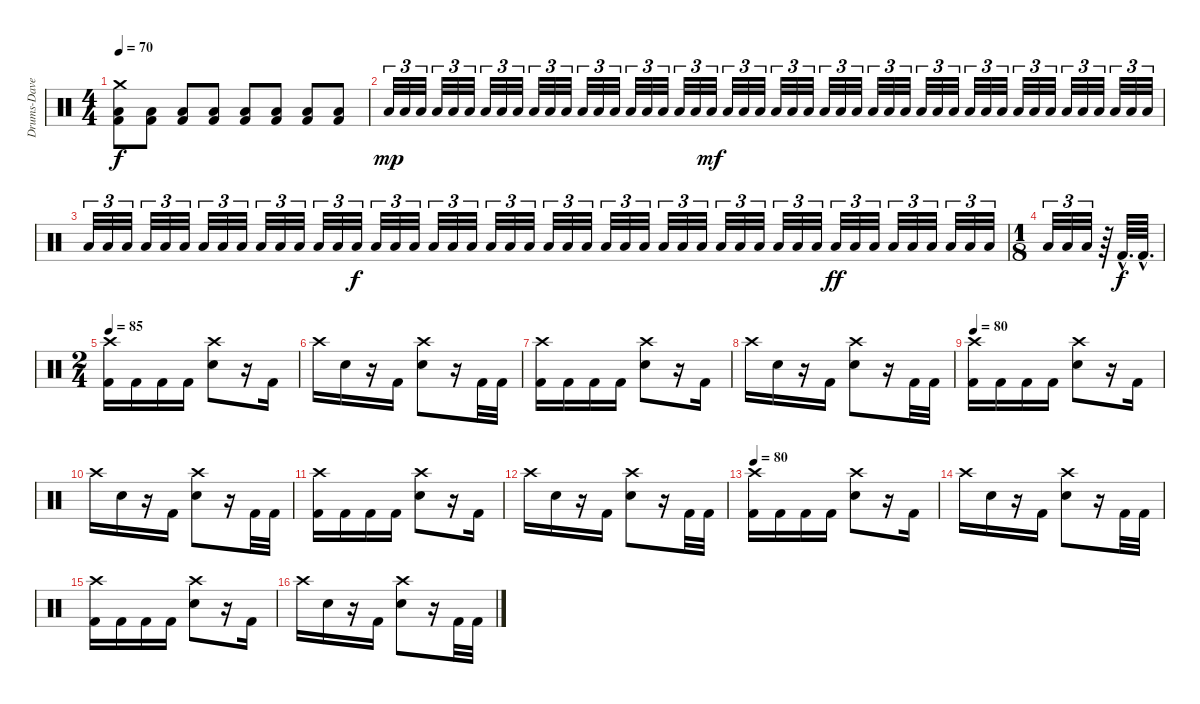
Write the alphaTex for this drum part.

\track ("Drums-Dave McClain-" "Drums-Dave") {instrument percussion}
\staff {score}
\articulation defaults
\ts (4 4)
\tempo 70
\clef neutral
\ks c
("Crash medium (hit)" "Low Floor Tom (hit)" "Kick (hit) 2").8{dy f} ("Low Floor Tom (hit)" "Kick (hit) 2").8 ("Low Floor Tom (hit)" "Kick (hit) 2").8 ("Low Floor Tom (hit)" "Kick (hit) 2").8 ("Low Floor Tom (hit)" "Kick (hit) 2").8 ("Low Floor Tom (hit)" "Kick (hit) 2").8 ("Low Floor Tom (hit)" "Kick (hit) 2").8 ("Low Floor Tom (hit)" "Kick (hit) 2").8 |
"Low Floor Tom (hit)".32{tu (3 2) dy mp} "Low Floor Tom (hit)".32{tu (3 2)} "Low Floor Tom (hit)".32{tu (3 2)} "Low Floor Tom (hit)".32{tu (3 2)} "Low Floor Tom (hit)".32{tu (3 2)} "Low Floor Tom (hit)".32{tu (3 2)} "Low Floor Tom (hit)".32{tu (3 2)} "Low Floor Tom (hit)".32{tu (3 2)} "Low Floor Tom (hit)".32{tu (3 2)} "Low Floor Tom (hit)".32{tu (3 2)} "Low Floor Tom (hit)".32{tu (3 2)} "Low Floor Tom (hit)".32{tu (3 2)} "Low Floor Tom (hit)".32{tu (3 2)} "Low Floor Tom (hit)".32{tu (3 2)} "Low Floor Tom (hit)".32{tu (3 2)} "Low Floor Tom (hit)".32{tu (3 2)} "Low Floor Tom (hit)".32{tu (3 2)} "Low Floor Tom (hit)".32{tu (3 2)} "Low Floor Tom (hit)".32{tu (3 2)} "Low Floor Tom (hit)".32{tu (3 2)} "Low Floor Tom (hit)".32{tu (3 2) dy mf} "Low Floor Tom (hit)".32{tu (3 2)} "Low Floor Tom (hit)".32{tu (3 2)} "Low Floor Tom (hit)".32{tu (3 2)} "Low Floor Tom (hit)".32{tu (3 2)} "Low Floor Tom (hit)".32{tu (3 2)} "Low Floor Tom (hit)".32{tu (3 2)} "Low Floor Tom (hit)".32{tu (3 2)} "Low Floor Tom (hit)".32{tu (3 2)} "Low Floor Tom (hit)".32{tu (3 2)} "Low Floor Tom (hit)".32{tu (3 2)} "Low Floor Tom (hit)".32{tu (3 2)} "Low Floor Tom (hit)".32{tu (3 2)} "Low Floor Tom (hit)".32{tu (3 2)} "Low Floor Tom (hit)".32{tu (3 2)} "Low Floor Tom (hit)".32{tu (3 2)} "Low Floor Tom (hit)".32{tu (3 2)} "Low Floor Tom (hit)".32{tu (3 2)} "Low Floor Tom (hit)".32{tu (3 2)} "Low Floor Tom (hit)".32{tu (3 2)} "Low Floor Tom (hit)".32{tu (3 2)} "Low Floor Tom (hit)".32{tu (3 2)} "Low Floor Tom (hit)".32{tu (3 2)} "Low Floor Tom (hit)".32{tu (3 2)} "Low Floor Tom (hit)".32{tu (3 2)} "Low Floor Tom (hit)".32{tu (3 2)} "Low Floor Tom (hit)".32{tu (3 2)} "Low Floor Tom (hit)".32{tu (3 2)} |
"Low Floor Tom (hit)".32{tu (3 2)} "Low Floor Tom (hit)".32{tu (3 2)} "Low Floor Tom (hit)".32{tu (3 2)} "Low Floor Tom (hit)".32{tu (3 2)} "Low Floor Tom (hit)".32{tu (3 2)} "Low Floor Tom (hit)".32{tu (3 2)} "Low Floor Tom (hit)".32{tu (3 2)} "Low Floor Tom (hit)".32{tu (3 2)} "Low Floor Tom (hit)".32{tu (3 2)} "Low Floor Tom (hit)".32{tu (3 2)} "Low Floor Tom (hit)".32{tu (3 2)} "Low Floor Tom (hit)".32{tu (3 2)} "Low Floor Tom (hit)".32{tu (3 2)} "Low Floor Tom (hit)".32{tu (3 2)} "Low Floor Tom (hit)".32{tu (3 2) dy f} "Low Floor Tom (hit)".32{tu (3 2)} "Low Floor Tom (hit)".32{tu (3 2)} "Low Floor Tom (hit)".32{tu (3 2)} "Low Floor Tom (hit)".32{tu (3 2)} "Low Floor Tom (hit)".32{tu (3 2)} "Low Floor Tom (hit)".32{tu (3 2)} "Low Floor Tom (hit)".32{tu (3 2)} "Low Floor Tom (hit)".32{tu (3 2)} "Low Floor Tom (hit)".32{tu (3 2)} "Low Floor Tom (hit)".32{tu (3 2)} "Low Floor Tom (hit)".32{tu (3 2)} "Low Floor Tom (hit)".32{tu (3 2)} "Low Floor Tom (hit)".32{tu (3 2)} "Low Floor Tom (hit)".32{tu (3 2)} "Low Floor Tom (hit)".32{tu (3 2)} "Low Floor Tom (hit)".32{tu (3 2)} "Low Floor Tom (hit)".32{tu (3 2)} "Low Floor Tom (hit)".32{tu (3 2)} "Low Floor Tom (hit)".32{tu (3 2)} "Low Floor Tom (hit)".32{tu (3 2)} "Low Floor Tom (hit)".32{tu (3 2)} "Low Floor Tom (hit)".32{tu (3 2)} "Low Floor Tom (hit)".32{tu (3 2)} "Low Floor Tom (hit)".32{tu (3 2)} "Low Floor Tom (hit)".32{tu (3 2) dy ff} "Low Floor Tom (hit)".32{tu (3 2)} "Low Floor Tom (hit)".32{tu (3 2)} "Low Floor Tom (hit)".32{tu (3 2)} "Low Floor Tom (hit)".32{tu (3 2)} "Low Floor Tom (hit)".32{tu (3 2)} "Low Floor Tom (hit)".32{tu (3 2)} "Low Floor Tom (hit)".32{tu (3 2)} "Low Floor Tom (hit)".32{tu (3 2)} |
\ts (1 8)
"Low Floor Tom (hit)".32{tu (3 2)} "Low Floor Tom (hit)".32{tu (3 2)} "Low Floor Tom (hit)".32{tu (3 2)} r.64 "Kick (hit) 2"{hac}.64{d dy f} "Kick (hit) 2"{hac}.64{d} |
\ts (2 4)
\tempo 85
("Crash high (hit)" "Kick (hit) 2").16 "Kick (hit) 2".16 "Kick (hit) 2".16 "Kick (hit) 2".16 ("Crash high (hit)" "Snare (hit) 2").8 r.16 "Kick (hit) 2".16 |
"Crash high (hit)".16 "Snare (hit) 2".16 r.16 "Kick (hit) 2".16 ("Crash high (hit)" "Snare (hit) 2").8 r.16 "Kick (hit) 2".32 "Kick (hit) 2".32 |
("Crash high (hit)" "Kick (hit) 2").16 "Kick (hit) 2".16 "Kick (hit) 2".16 "Kick (hit) 2".16 ("Crash high (hit)" "Snare (hit) 2").8 r.16 "Kick (hit) 2".16 |
"Crash high (hit)".16 "Snare (hit) 2".16 r.16 "Kick (hit) 2".16 ("Crash high (hit)" "Snare (hit) 2").8 r.16 "Kick (hit) 2".32 "Kick (hit) 2".32 |
\tempo 80
("Crash high (hit)" "Kick (hit) 2").16 "Kick (hit) 2".16 "Kick (hit) 2".16 "Kick (hit) 2".16 ("Crash high (hit)" "Snare (hit) 2").8 r.16 "Kick (hit) 2".16 |
"Crash high (hit)".16 "Snare (hit) 2".16 r.16 "Kick (hit) 2".16 ("Crash high (hit)" "Snare (hit) 2").8 r.16 "Kick (hit) 2".32 "Kick (hit) 2".32 |
("Crash high (hit)" "Kick (hit) 2").16 "Kick (hit) 2".16 "Kick (hit) 2".16 "Kick (hit) 2".16 ("Crash high (hit)" "Snare (hit) 2").8 r.16 "Kick (hit) 2".16 |
"Crash high (hit)".16 "Snare (hit) 2".16 r.16 "Kick (hit) 2".16 ("Crash high (hit)" "Snare (hit) 2").8 r.16 "Kick (hit) 2".32 "Kick (hit) 2".32 |
\tempo 80
("Crash high (hit)" "Kick (hit) 2").16 "Kick (hit) 2".16 "Kick (hit) 2".16 "Kick (hit) 2".16 ("Crash high (hit)" "Snare (hit) 2").8 r.16 "Kick (hit) 2".16 |
"Crash high (hit)".16 "Snare (hit) 2".16 r.16 "Kick (hit) 2".16 ("Crash high (hit)" "Snare (hit) 2").8 r.16 "Kick (hit) 2".32 "Kick (hit) 2".32 |
("Crash high (hit)" "Kick (hit) 2").16 "Kick (hit) 2".16 "Kick (hit) 2".16 "Kick (hit) 2".16 ("Crash high (hit)" "Snare (hit) 2").8 r.16 "Kick (hit) 2".16 |
"Crash high (hit)".16 "Snare (hit) 2".16 r.16 "Kick (hit) 2".16 ("Crash high (hit)" "Snare (hit) 2").8 r.16 "Kick (hit) 2".32 "Kick (hit) 2".32
